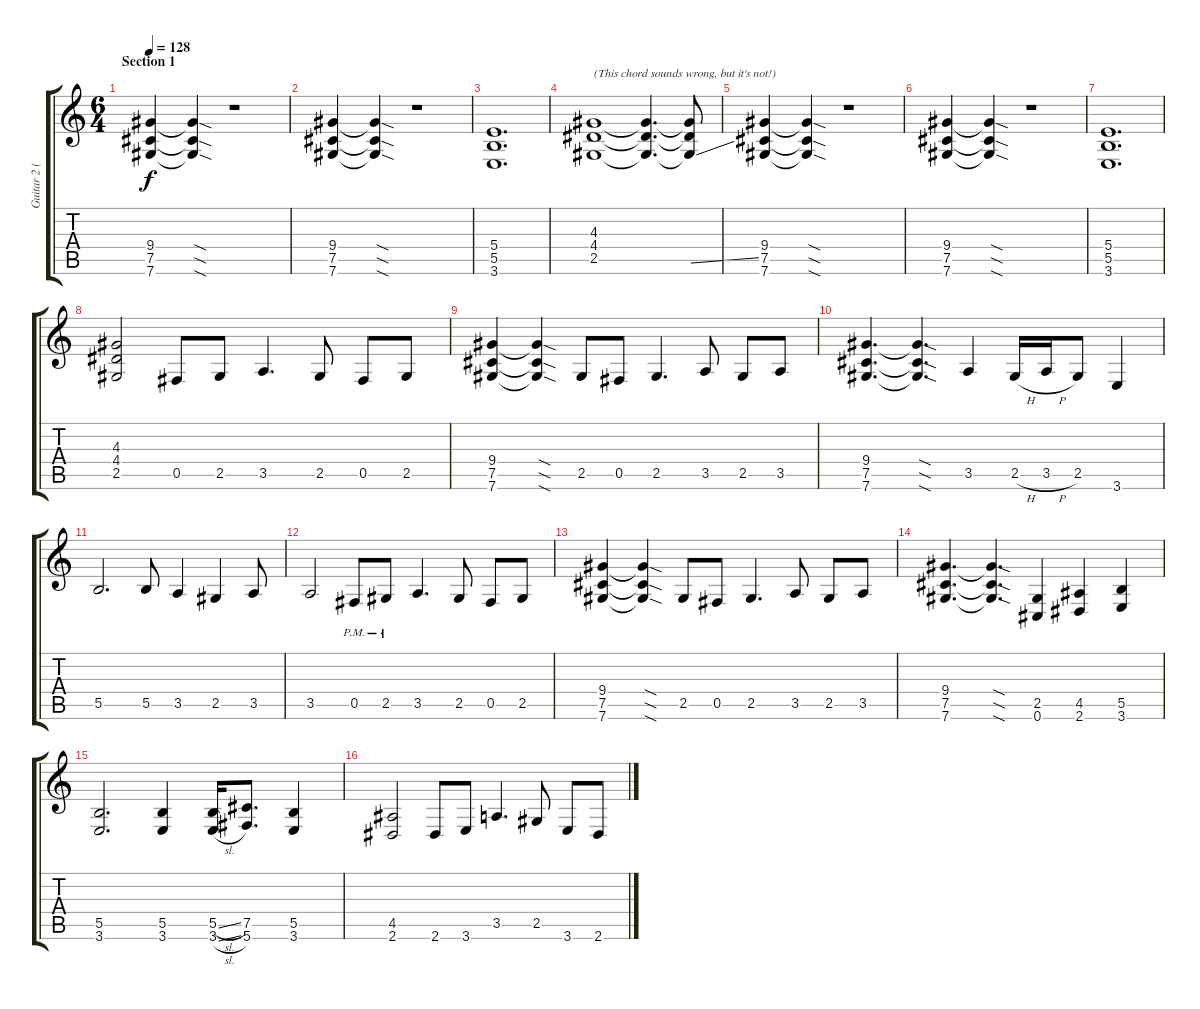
\track ("Guitar 2 (Distortion)" "Guitar 2 (") {instrument distortionguitar}
\staff {score tabs}
\tuning (Db4 Ab3 E3 B2 Gb2 Db2) {hide}
\ts (6 4)
\section ("" "Section 1")
\tempo 128
\clef g2
\ks c
(9.4 7.5 7.6).4{dy f instrument distortionguitar} (9.4{sod t} 7.5{sod t} 7.6{sod t}).4 r.1 |
(9.4 7.5 7.6).4 (9.4{sod t} 7.5{sod t} 7.6{sod t}).4 r.1 |
(5.4 5.5 3.6).1{d} |
(4.3 4.4 2.5).1{txt "(This chord sounds wrong, but it's not!)"} (4.3{t} 4.4{t} 2.5{t}).4{d} (4.3{t} 4.4{t} 2.5{ss t}).8 |
(9.4 7.5 7.6).4 (9.4{sod t} 7.5{sod t} 7.6{sod t}).4 r.1 |
(9.4 7.5 7.6).4 (9.4{sod t} 7.5{sod t} 7.6{sod t}).4 r.1 |
(5.4 5.5 3.6).1{d} |
(4.3 4.4 2.5).2 0.5.8 2.5.8 3.5.4{d} 2.5.8 0.5.8 2.5.8 |
(9.4 7.5 7.6).4 (9.4{sod t} 7.5{sod t} 7.6{sod t}).4 2.5.8 0.5.8 2.5.4{d} 3.5.8 2.5.8 3.5.8 |
(9.4 7.5 7.6).4{d} (9.4{sod t} 7.5{sod t} 7.6{sod t}).4{d} 3.5.4 2.5{h}.16 3.5{h}.16 2.5.8 3.6.4 |
5.5.2{d} 5.5.8 3.5.4 2.5.4 3.5.8 |
3.5.2 0.5{pm}.8 2.5{pm}.8 3.5.4{d} 2.5.8 0.5.8 2.5.8 |
(9.4 7.5 7.6).4 (9.4{sod t} 7.5{sod t} 7.6{sod t}).4 2.5.8 0.5.8 2.5.4{d} 3.5.8 2.5.8 3.5.8 |
(9.4 7.5 7.6).4{d} (9.4{sod t} 7.5{sod t} 7.6{sod t}).4{d} (2.5 0.6).4 (4.5 2.6).4 (5.5 3.6).4 |
(5.5 3.6).2{d} (5.5 3.6).4 (5.5{sl} 3.6{sl}).16 (7.5 5.6).8{d} (5.5 3.6).4 |
(4.5 2.6).2 2.6.8 3.6.8 3.5.4{d} 2.5.8 3.6.8 2.6.8
